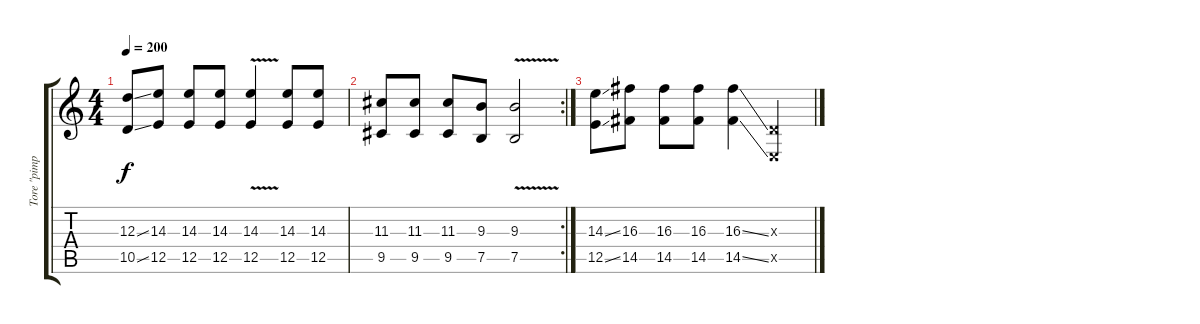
\track ("Tore \"pimp\" Mogensen" "Tore \"pimp") {instrument distortionguitar}
\staff {score tabs}
\tuning (B3 Gb3 D3 A2 E2 B1) {hide}
\ts (4 4)
\tempo 200
\clef g2
\ks c
(12.3{ss} 10.5{ss}).8{dy f} (14.3 12.5).8 (14.3 12.5).8 (14.3 12.5).8 (14.3{v} 12.5{v}).4 (14.3 12.5).8 (14.3 12.5).8 |
\rc 2
(11.3 9.5).8 (11.3 9.5).8 (11.3 9.5).8 (9.3 7.5).8 (9.3{v} 7.5{v}).2 |
(14.3{ss} 12.5{ss}).8 (16.3 14.5).8 (16.3 14.5).8 (16.3 14.5).8 (16.3{ss} 14.5{ss}).4 (0.3{x} 0.5{x}).4
